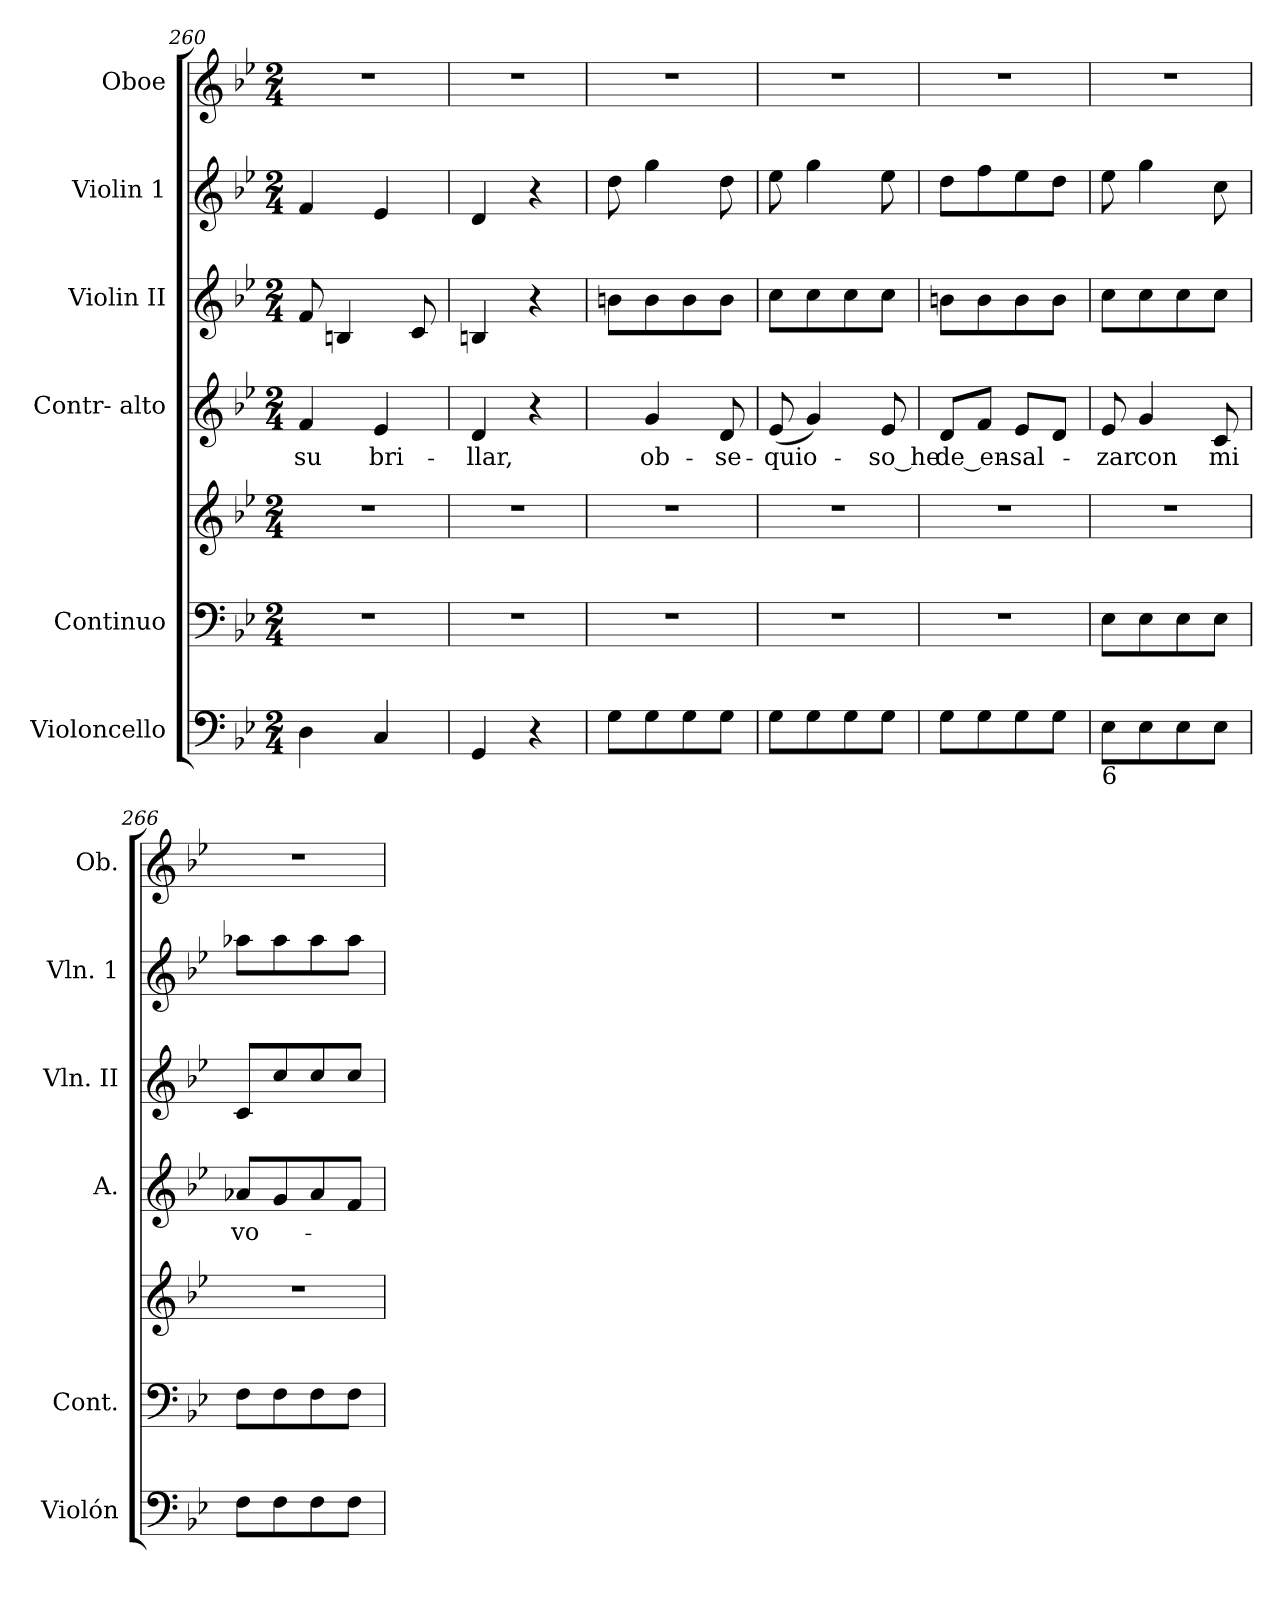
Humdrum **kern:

**kern	**kern	**kern	**kern	**text	**kern	**kern	**kern
*part6	*part5	*part5	*part4	*part4	*part3	*part2	*part1
*staff7	*staff6	*staff5	*staff4	*staff4	*staff3	*staff2	*staff1
*I"Violoncello	*I"Continuo	*	*I"Contr- alto	*	*I"Violin II	*I"Violin 1	*I"Oboe
*I'Violón	*I'Cont.	*	*I'A.	*	*I'Vln. II	*I'Vln. 1	*I'Ob.
*clefF4	*clefF4	*clefG2	*clefG2	*	*clefG2	*clefG2	*clefG2
*k[b-e-]	*k[b-e-]	*k[b-e-]	*k[b-e-]	*	*k[b-e-]	*k[b-e-]	*k[b-e-]
*B-:	*B-:	*B-:	*B-:	*	*B-:	*B-:	*B-:
*M2/4	*M2/4	*M2/4	*M2/4	*	*M2/4	*M2/4	*M2/4
=260	=260	=260	=260	=260	=260	=260	=260
!	!LO:N:vis=1	!LO:N:vis=1	!	!	!	!	!
!	!	!	!	!LO:LY:b:color=#000000	!	!	!LO:N:vis=1
4Di\	2r	2r	4fi/	su	8fi/	4fi/	2r
.	.	.	.	.	4Bni/	.	.
!	!	!	!	!LO:LY:b:color=#000000	!	!	!
4Ci/	.	.	4e-i/	bri-	.	4e-i/	.
.	.	.	.	.	8ci/	.	.
=261	=261	=261	=261	=261	=261	=261	=261
!	!LO:N:vis=1	!LO:N:vis=1	!	!	!	!	!
!	!	!	!	!LO:LY:b:color=#000000	!	!	!LO:N:vis=1
4GGi/	2r	2r	4di/	-llar,	4Bni/	4di/	2r
4r	.	.	4r	.	4r	4r	.
=262	=262	=262	=262	=262	=262	=262	=262
!	!LO:N:vis=1	!LO:N:vis=1	!	!	!	!	!LO:N:vis=1
8Gi\L	2r	2r	8ryy	.	8bni\L	8ddi\	2r
!	!	!	!	!LO:LY:b:color=#000000	!	!	!
8Gi\	.	.	4gi/	ob-	8bi\	4ggi\	.
8Gi\	.	.	.	.	8bi\	.	.
!	!	!	!	!LO:LY:b:color=#000000	!	!	!
8Gi\J	.	.	8di/	-se-	8bi\J	8ddi\	.
=263	=263	=263	=263	=263	=263	=263	=263
!	!LO:N:vis=1	!LO:N:vis=1	!	!	!	!	!
!	!	!	!	!LO:LY:b:color=#000000	!	!	!LO:N:vis=1
8Gi\L	2r	2r	(8e-i/	-quio-	8cci\L	8ee-i\	2r
8Gi\	.	.	4gi/)	.	8cci\	4ggi\	.
8Gi\	.	.	.	.	8cci\	.	.
!	!	!	!	!LO:LY:b:color=#000000	!	!	!
8Gi\J	.	.	8e-i/	-so_he	8cci\J	8ee-i\	.
=264	=264	=264	=264	=264	=264	=264	=264
!	!LO:N:vis=1	!LO:N:vis=1	!	!	!	!	!
!	!	!	!	!LO:LY:b:color=#000000	!	!	!LO:N:vis=1
8Gi\L	2r	2r	8di/L	de_en-	8bni\L	8ddi\L	2r
8Gi\	.	.	8fi/J	.	8bi\	8ffi\	.
!	!	!	!	!LO:LY:b:color=#000000	!	!	!
8Gi\	.	.	8e-i/L	-sal-	8bi\	8ee-i\	.
8Gi\J	.	.	8di/J	.	8bi\J	8ddi\J	.
!!LO:PB:g=z
=265	=265	=265	=265	=265	=265	=265	=265
!	!	!LO:N:vis=1	!	!	!	!	!
!LO:TX:b:t=6	!	!	!	!	!	!	!
!	!	!	!	!LO:LY:b:color=#000000	!	!	!LO:N:vis=1
8E-i\L	8E-i\L	2r	8e-i/	-zar	8cci\L	8ee-i\	2r
!	!	!	!	!LO:LY:b:color=#000000	!	!	!
8E-i\	8E-i\	.	4gi/	con	8cci\	4ggi\	.
8E-i\	8E-i\	.	.	.	8cci\	.	.
!	!	!	!	!LO:LY:b:color=#000000	!	!	!
8E-i\J	8E-i\J	.	8ci/	mi	8cci\J	8cci\	.
=266	=266	=266	=266	=266	=266	=266	=266
!	!	!LO:N:vis=1	!	!	!	!	!
!	!	!	!	!LO:LY:b:color=#000000	!	!	!LO:N:vis=1
8Fi\L	8Fi\L	2r	8a-Xi/L	vo-	8ci/L	8aa-Xi\L	2r
8Fi\	8Fi\	.	8gi/	.	8cci/	8aa-i\	.
8Fi\	8Fi\	.	8a-i/	.	8cci/	8aa-i\	.
8Fi\J	8Fi\J	.	8fi/J	.	8cci/J	8aa-i\J	.
=	=	=	=	=	=	=	=
*-	*-	*-	*-	*-	*-	*-	*-
